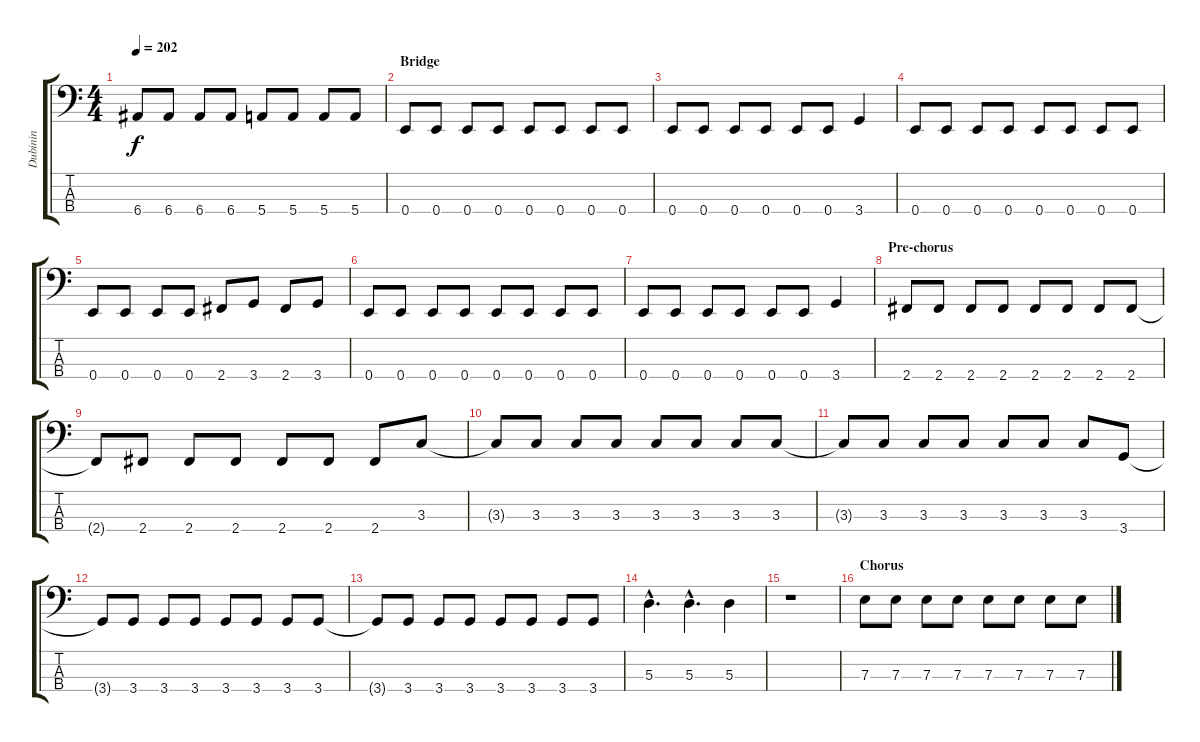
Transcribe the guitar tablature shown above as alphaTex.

\track ("Dubinin" "Dubinin") {instrument electricbassfinger}
\staff {score tabs}
\tuning (G2 D2 A1 E1) {hide}
\ts (4 4)
\tempo 202
\clef f4
\ks c
6.4.8{dy f} 6.4.8 6.4.8 6.4.8 5.4.8 5.4.8 5.4.8 5.4.8 |
\section ("" "Bridge")
0.4.8 0.4.8 0.4.8 0.4.8 0.4.8 0.4.8 0.4.8 0.4.8 |
0.4.8 0.4.8 0.4.8 0.4.8 0.4.8 0.4.8 3.4.4 |
0.4.8 0.4.8 0.4.8 0.4.8 0.4.8 0.4.8 0.4.8 0.4.8 |
0.4.8 0.4.8 0.4.8 0.4.8 2.4.8 3.4.8 2.4.8 3.4.8 |
0.4.8 0.4.8 0.4.8 0.4.8 0.4.8 0.4.8 0.4.8 0.4.8 |
0.4.8 0.4.8 0.4.8 0.4.8 0.4.8 0.4.8 3.4.4 |
\section ("" "Pre-chorus")
2.4.8 2.4.8 2.4.8 2.4.8 2.4.8 2.4.8 2.4.8 2.4.8 |
2.4{t}.8 2.4.8 2.4.8 2.4.8 2.4.8 2.4.8 2.4.8 3.3.8 |
3.3{t}.8 3.3.8 3.3.8 3.3.8 3.3.8 3.3.8 3.3.8 3.3.8 |
3.3{t}.8 3.3.8 3.3.8 3.3.8 3.3.8 3.3.8 3.3.8 3.4.8 |
3.4{t}.8 3.4.8 3.4.8 3.4.8 3.4.8 3.4.8 3.4.8 3.4.8 |
3.4{t}.8 3.4.8 3.4.8 3.4.8 3.4.8 3.4.8 3.4.8 3.4.8 |
5.3{hac}.4{d} 5.3{hac}.4{d} 5.3.4 |
r.1 |
\section ("" "Chorus")
7.3.8 7.3.8 7.3.8 7.3.8 7.3.8 7.3.8 7.3.8 7.3.8
